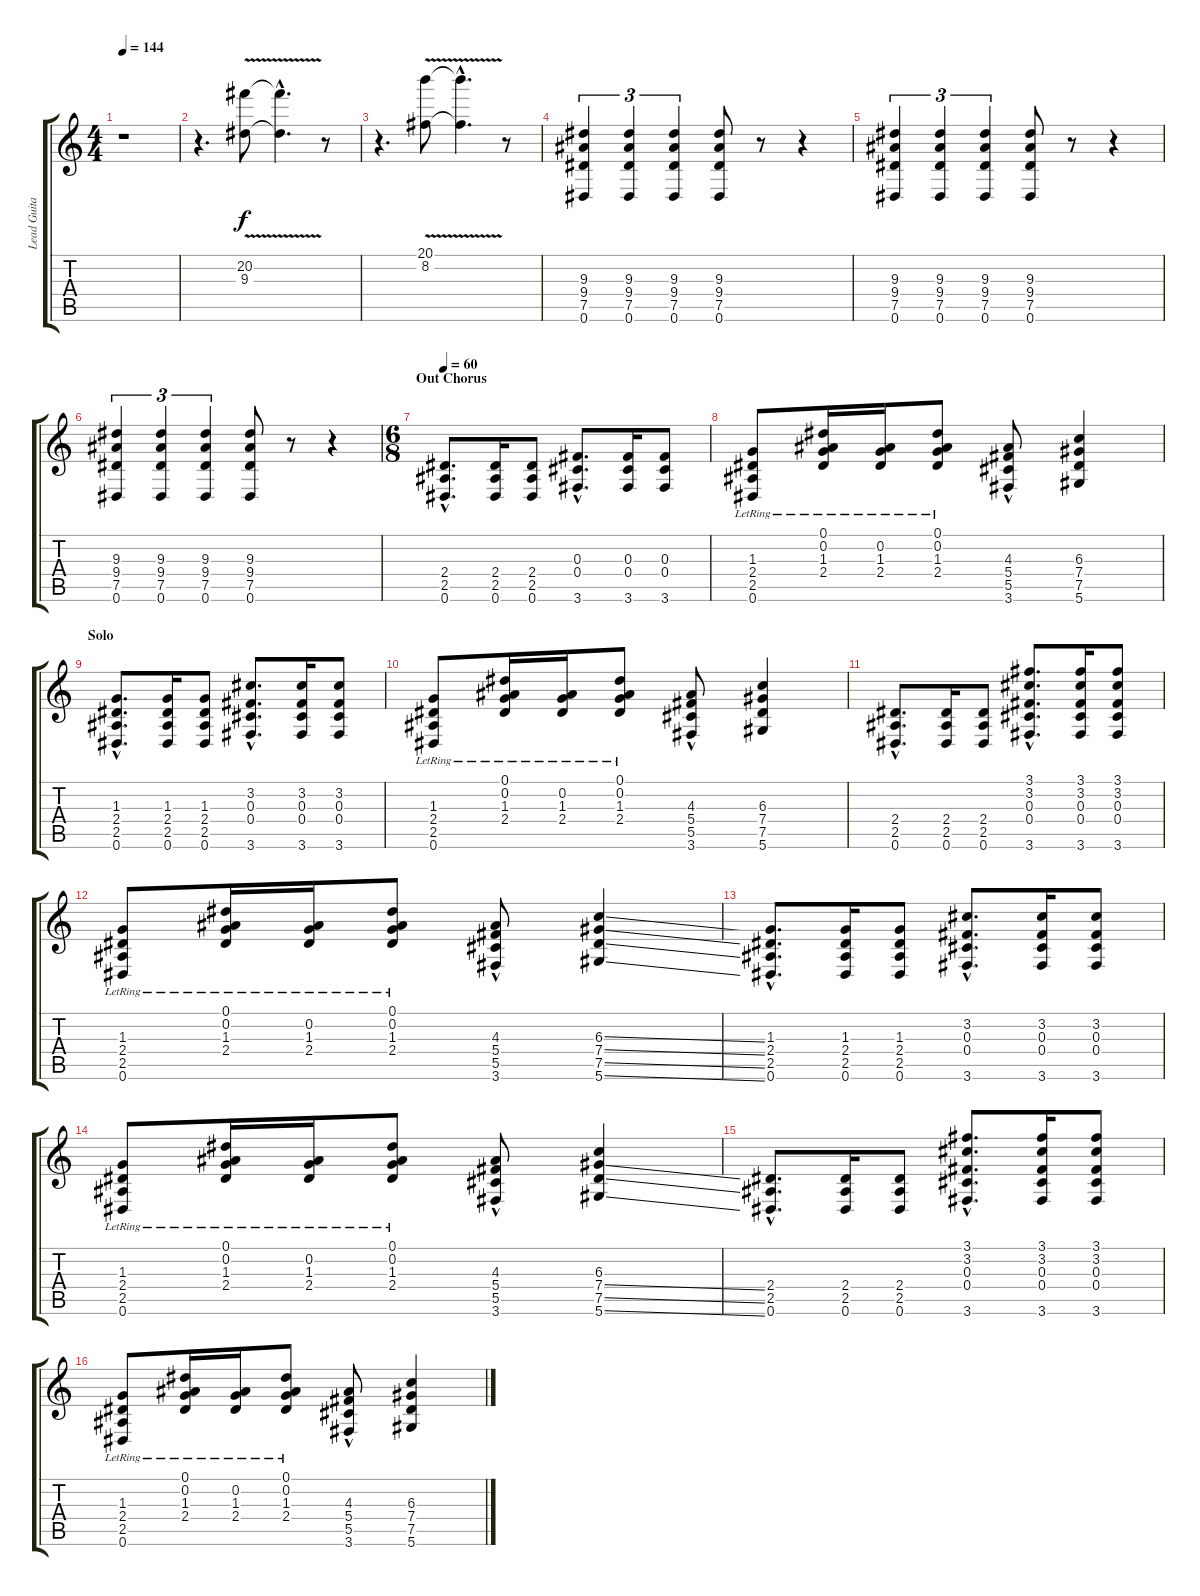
\track ("Lead Guitar Overdub" "Lead Guita") {instrument distortionguitar}
\staff {score tabs}
\tuning (Eb4 Bb3 Gb3 Db3 Ab2 Eb2) {hide}
\ts (4 4)
\tempo 144
\clef g2
\ks c
r.1{dy f} |
r.4{d} (20.2{v} 9.3{v}).8 (20.2{hac t} 9.3{hac t}).4{d} r.8 |
r.4{d} (20.1{v} 8.2).8 (20.1{hac t} 8.2{hac t}).4{d} r.8 |
(9.3 9.4 7.5 0.6).4{tu (3 2)} (9.3 9.4 7.5 0.6).4{tu (3 2)} (9.3 9.4 7.5 0.6).4{tu (3 2)} (9.3 9.4 7.5 0.6).8 r.8 r.4 |
(9.3 9.4 7.5 0.6).4{tu (3 2)} (9.3 9.4 7.5 0.6).4{tu (3 2)} (9.3 9.4 7.5 0.6).4{tu (3 2)} (9.3 9.4 7.5 0.6).8 r.8 r.4 |
(9.3 9.4 7.5 0.6).4{tu (3 2)} (9.3 9.4 7.5 0.6).4{tu (3 2)} (9.3 9.4 7.5 0.6).4{tu (3 2)} (9.3 9.4 7.5 0.6).8 r.8 r.4 |
\ts (6 8)
\section ("" "Out Chorus")
\tempo 60
(2.4{hac} 2.5{hac} 0.6{hac}).8{d volume 10 balance 0} (2.4 2.5 0.6).16 (2.4 2.5 0.6).8 (0.3{hac} 0.4{hac} 3.6{hac}).8{d} (0.3 0.4 3.6).16 (0.3 0.4 3.6).8 |
(1.3{lr} 2.4{lr} 2.5{lr} 0.6{lr}).8 (0.1{lr} 0.2{lr} 1.3{lr} 2.4{lr}).16 (0.2{lr} 1.3{lr} 2.4{lr}).16 (0.1{lr} 0.2{lr} 1.3{lr} 2.4{lr}).8 (4.3{hac} 5.4{hac} 5.5{hac} 3.6{hac}).8 (6.3 7.4 7.5 5.6).4 |
\section ("" "Solo")
(1.3{hac} 2.4{hac} 2.5{hac} 0.6{hac}).8{d} (1.3 2.4 2.5 0.6).16 (1.3 2.4 2.5 0.6).8 (3.2{hac} 0.3{hac} 0.4{hac} 3.6{hac}).8{d} (3.2 0.3 0.4 3.6).16 (3.2 0.3 0.4 3.6).8 |
(1.3{lr} 2.4{lr} 2.5{lr} 0.6{lr}).8 (0.1{lr} 0.2{lr} 1.3{lr} 2.4{lr}).16 (0.2{lr} 1.3{lr} 2.4{lr}).16 (0.1{lr} 0.2{lr} 1.3{lr} 2.4{lr}).8 (4.3{hac} 5.4{hac} 5.5{hac} 3.6{hac}).8 (6.3 7.4 7.5 5.6).4 |
(2.4{hac} 2.5{hac} 0.6{hac}).8{d} (2.4 2.5 0.6).16 (2.4 2.5 0.6).8 (3.1{hac} 3.2{hac} 0.3{hac} 0.4{hac} 3.6{hac}).8{d} (3.1 3.2 0.3 0.4 3.6).16 (3.1 3.2 0.3 0.4 3.6).8 |
(1.3{lr} 2.4{lr} 2.5{lr} 0.6{lr}).8 (0.1{lr} 0.2{lr} 1.3{lr} 2.4{lr}).16 (0.2{lr} 1.3{lr} 2.4{lr}).16 (0.1{lr} 0.2{lr} 1.3{lr} 2.4{lr}).8 (4.3{hac} 5.4{hac} 5.5{hac} 3.6{hac}).8 (6.3{ss} 7.4{ss} 7.5{ss} 5.6{ss}).4 |
(1.3{hac} 2.4{hac} 2.5{hac} 0.6{hac}).8{d} (1.3 2.4 2.5 0.6).16 (1.3 2.4 2.5 0.6).8 (3.2{hac} 0.3{hac} 0.4{hac} 3.6{hac}).8{d} (3.2 0.3 0.4 3.6).16 (3.2 0.3 0.4 3.6).8 |
(1.3{lr} 2.4{lr} 2.5{lr} 0.6{lr}).8 (0.1{lr} 0.2{lr} 1.3{lr} 2.4{lr}).16 (0.2{lr} 1.3{lr} 2.4{lr}).16 (0.1{lr} 0.2{lr} 1.3{lr} 2.4{lr}).8 (4.3{hac} 5.4{hac} 5.5{hac} 3.6{hac}).8 (6.3 7.4{ss} 7.5{ss} 5.6{ss}).4 |
(2.4{hac} 2.5{hac} 0.6{hac}).8{d} (2.4 2.5 0.6).16 (2.4 2.5 0.6).8 (3.1{hac} 3.2{hac} 0.3{hac} 0.4{hac} 3.6{hac}).8{d} (3.1 3.2 0.3 0.4 3.6).16 (3.1 3.2 0.3 0.4 3.6).8 |
(1.3{lr} 2.4{lr} 2.5{lr} 0.6{lr}).8 (0.1{lr} 0.2{lr} 1.3{lr} 2.4{lr}).16 (0.2{lr} 1.3{lr} 2.4{lr}).16 (0.1{lr} 0.2{lr} 1.3{lr} 2.4{lr}).8 (4.3{hac} 5.4{hac} 5.5{hac} 3.6{hac}).8 (6.3{ss} 7.4{ss} 7.5{ss} 5.6{ss}).4
